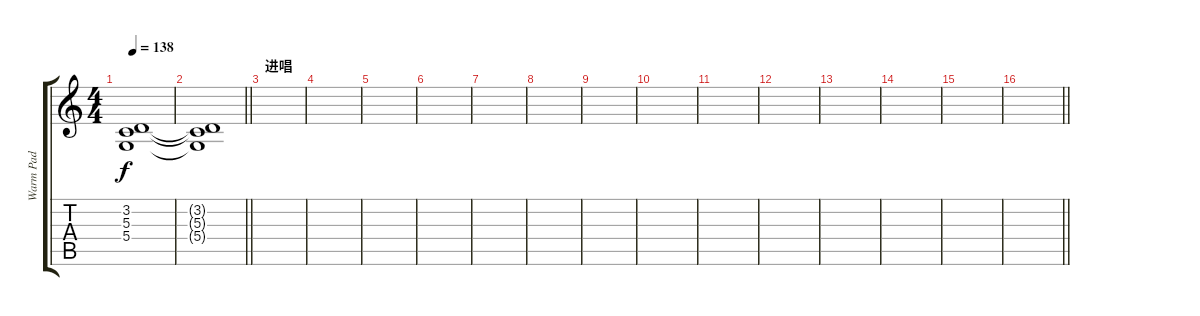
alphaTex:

\track ("Warm Pad" "Warm Pad") {instrument pad8sweep}
\staff {score tabs}
\tuning (E4 B3 G3 D3 A2 E2) {hide}
\ts (4 4)
\tempo 138
\clef g2
\ks c
(3.2{t} 5.3{t} 5.4{t}).1{dy f} |
\barLineRight lightlight
(3.2{t} 5.3{t} 5.4{t}).1 |
\section ("" "进唱")
|
|
|
|
|
|
|
|
|
|
|
|
|
\barLineRight lightlight
